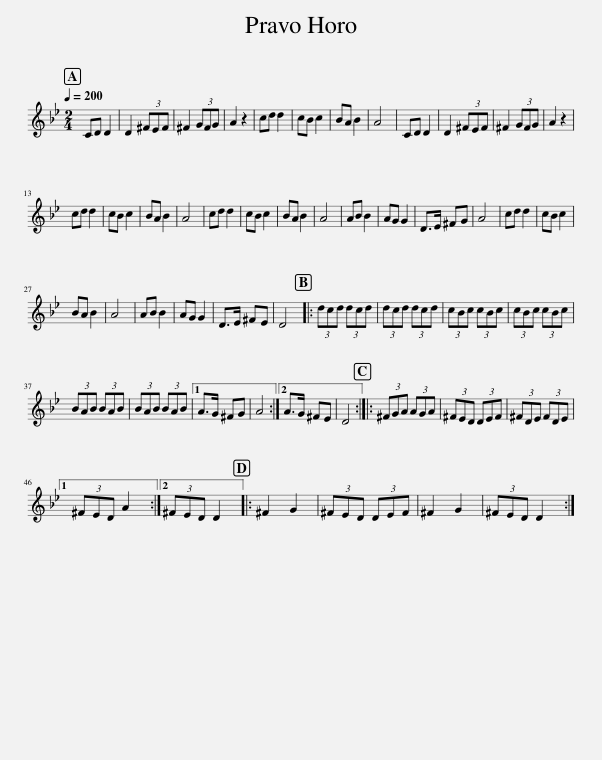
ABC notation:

X:1
L:1/8
Q:1/4=200
M:2/4
I:linebreak $
K:Gmin
V:1 treble
V:1
 CD D2 | D2 (3^FEF | ^F2 (3GFG | A2 z2 | cd d2 | %5
 cB c2 | BA B2 | A4 | CD D2 | D2 (3^FEF | %10
 ^F2 (3GFG | A2 z2 |$ cd d2 | cB c2 | BA B2 | %15
 A4 | cd d2 | cB c2 | BA B2 | A4 | %20
 AB B2 | AG G2 | D>E ^FG | A4 | cd d2 | %25
 cB c2 |$ BA B2 | A4 | AB B2 | AG G2 | %30
 D>E ^FE | D4 |: (3dcd (3dcd | (3dcd (3dcd | (3cBc (3cBc | %35
 (3cBc (3cBc |$ (3BAB (3BAB | (3BAB (3BAB |1 A>G ^FG | A4 :|2 %40
 A>G ^FE | D4 :: (3^FGA (3AGA | (3^FED (3DEF | (3^FDE (3FDE |1$ %45
 (3^FED A2 :|2 (3^FED D2 |: ^F2 G2 | (3^FED (3DEF | ^F2 G2 | %50
 (3^FED D2 :| %51
